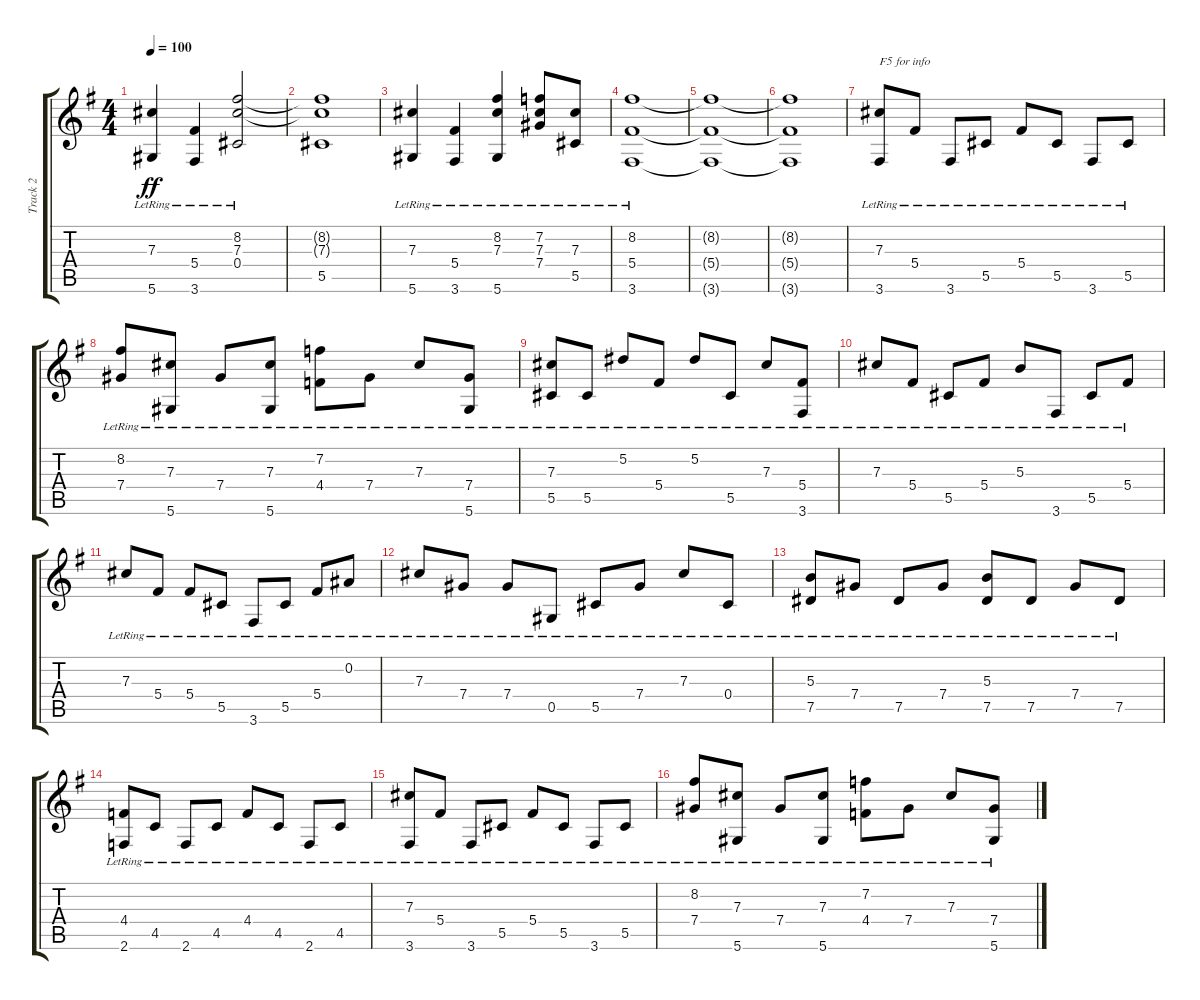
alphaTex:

\track ("Track 2" "Track 2") {mute instrument acousticguitarnylon}
\staff {score tabs}
\tuning (Eb4 Bb3 Gb3 Db3 Ab2 Eb2) {hide}
\ts (4 4)
\tempo 100
\clef g2
\ks g
(7.3{lr} 5.6{lr}).4{dy ff instrument acousticguitarnylon} (5.4{lr} 3.6{lr}).4 (8.2{lr} 7.3{lr} 0.4{lr}).2 |
(8.2{t} 7.3{t} 5.5).1 |
(7.3{lr} 5.6{lr}).4 (5.4{lr} 3.6{lr}).4 (8.2{lr} 7.3{lr} 5.6{lr}).4 (7.2{lr} 7.3{lr} 7.4{lr}).8 (7.3{lr} 5.5{lr}).8 |
(8.2{lr} 5.4{lr} 3.6{lr}).1 |
(8.2{t} 5.4{t} 3.6{t}).1 |
(8.2{t} 5.4{t} 3.6{t}).1 |
(7.3{lr} 3.6{lr}).8{txt "F5 for info"} 5.4{lr}.8 3.6{lr}.8 5.5{lr}.8 5.4{lr}.8 5.5{lr}.8 3.6{lr}.8 5.5{lr}.8 |
(8.2{lr} 7.4{lr}).8 (7.3{lr} 5.6{lr}).8 7.4{lr}.8 (7.3{lr} 5.6{lr}).8 (7.2{lr} 4.4{lr}).8 7.4{lr}.8 7.3{lr}.8 (7.4{lr} 5.6{lr}).8 |
(7.3{lr} 5.5{lr}).8 5.5{lr}.8 5.2{lr}.8 5.4{lr}.8 5.2{lr}.8 5.5{lr}.8 7.3{lr}.8 (5.4{lr} 3.6{lr}).8 |
7.3{lr}.8 5.4{lr}.8 5.5{lr}.8 5.4{lr}.8 5.3{lr}.8 3.6{lr}.8 5.5{lr}.8 5.4{lr}.8 |
7.3{lr}.8 5.4{lr}.8 5.4{lr}.8 5.5{lr}.8 3.6{lr}.8 5.5{lr}.8 5.4{lr}.8 0.2{lr}.8 |
7.3{lr}.8 7.4{lr}.8 7.4{lr}.8 0.5{lr}.8 5.5{lr}.8 7.4{lr}.8 7.3{lr}.8 0.4{lr}.8 |
(5.3{lr} 7.5{lr}).8 7.4{lr}.8 7.5{lr}.8 7.4{lr}.8 (5.3{lr} 7.5{lr}).8 7.5{lr}.8 7.4{lr}.8 7.5{lr}.8 |
(4.4{lr} 2.6{lr}).8 4.5{lr}.8 2.6{lr}.8 4.5{lr}.8 4.4{lr}.8 4.5{lr}.8 2.6{lr}.8 4.5{lr}.8 |
(7.3{lr} 3.6{lr}).8 5.4{lr}.8 3.6{lr}.8 5.5{lr}.8 5.4{lr}.8 5.5{lr}.8 3.6{lr}.8 5.5{lr}.8 |
(8.2{lr} 7.4{lr}).8 (7.3{lr} 5.6{lr}).8 7.4{lr}.8 (7.3{lr} 5.6{lr}).8 (7.2{lr} 4.4{lr}).8 7.4{lr}.8 7.3{lr}.8 (7.4{lr} 5.6{lr}).8
